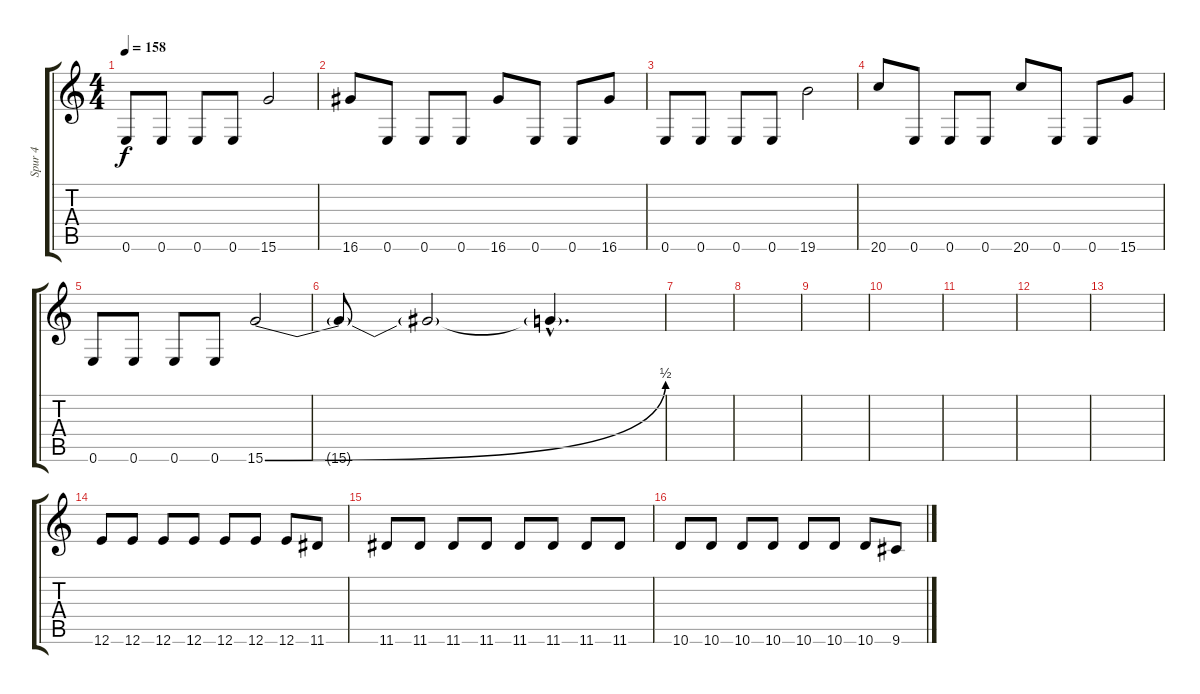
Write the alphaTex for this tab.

\track ("Spur 4" "Spur 4") {instrument distortionguitar}
\staff {score tabs}
\tuning (E4 B3 G3 D3 A2 E2) {hide}
\ts (4 4)
\tempo 158
\clef g2
\ks c
0.6.8{dy f} 0.6.8 0.6.8 0.6.8 15.6.2 |
16.6.8 0.6.8 0.6.8 0.6.8 16.6.8 0.6.8 0.6.8 16.6.8 |
0.6.8 0.6.8 0.6.8 0.6.8 19.6.2 |
20.6.8 0.6.8 0.6.8 0.6.8 20.6.8 0.6.8 0.6.8 15.6.8 |
0.6.8 0.6.8 0.6.8 0.6.8 15.6{be (bend 0 0 60 2)}.2 |
15.6{t}.8 15.6{t}.2 15.6{hac t}.4{d} |
|
|
|
|
|
|
|
12.6.8{volume 7 instrument electricguitarmuted} 12.6.8 12.6.8 12.6.8 12.6.8 12.6.8 12.6.8 11.6.8 |
11.6.8 11.6.8 11.6.8 11.6.8 11.6.8 11.6.8 11.6.8 11.6.8 |
10.6.8 10.6.8 10.6.8 10.6.8 10.6.8 10.6.8 10.6.8 9.6.8
